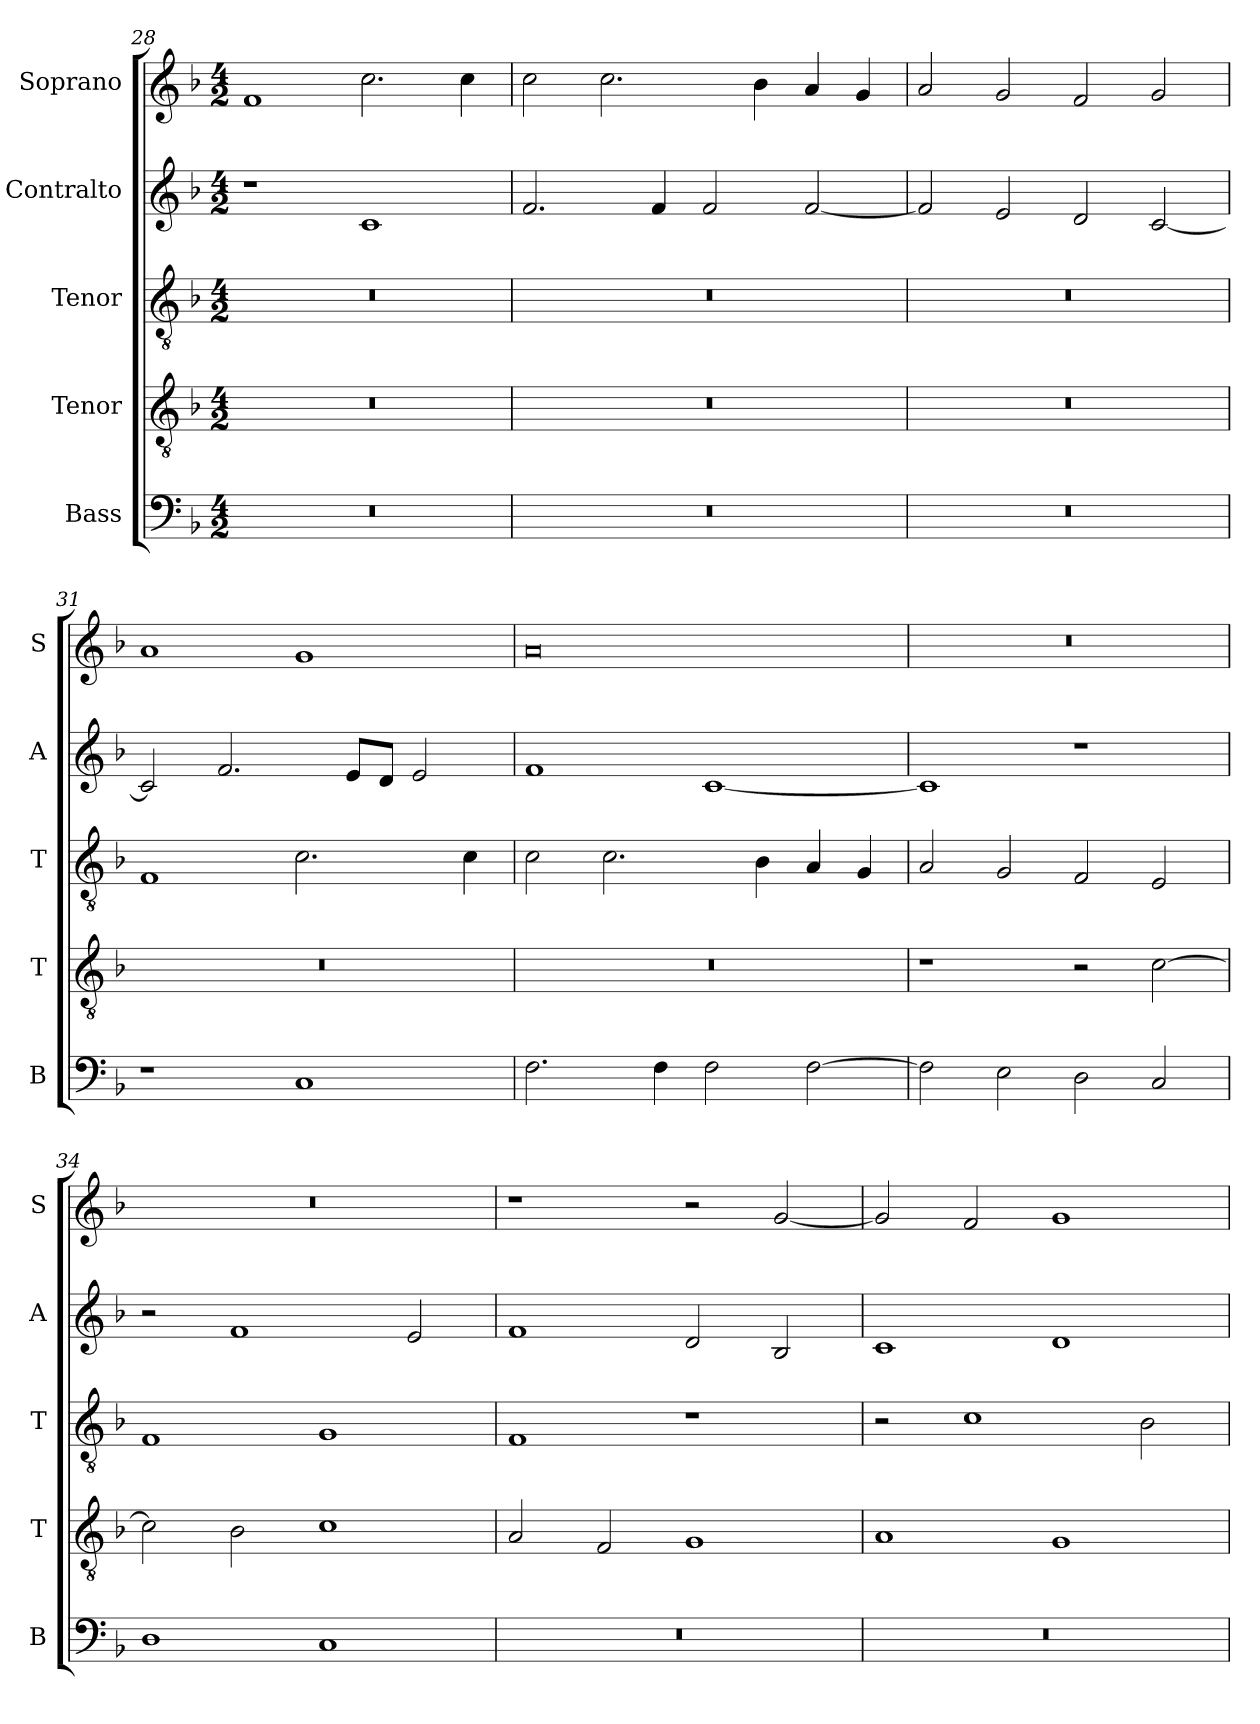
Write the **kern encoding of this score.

**kern	**kern	**kern	**kern	**kern
*part5	*part4	*part3	*part2	*part1
*staff5	*staff4	*staff3	*staff2	*staff1
*I"Bass	*I"Tenor	*I"Tenor	*I"Contralto	*I"Soprano
*I'B	*I'T	*I'T	*I'A	*I'S
*clefF4	*clefGv2	*clefGv2	*clefG2	*clefG2
*k[b-]	*k[b-]	*k[b-]	*k[b-]	*k[b-]
*F:ion	*F:ion	*F:ion	*F:ion	*F:ion
*M4/2	*M4/2	*M4/2	*M4/2	*M4/2
=28	=28	=28	=28	=28
0r	0r	0r	1r	1f
.	.	.	1c	2.cc
.	.	.	.	4cc
=29	=29	=29	=29	=29
0r	0r	0r	2.f	2cc
.	.	.	.	2.cc
.	.	.	4f	.
.	.	.	2f	.
.	.	.	.	4b-
.	.	.	[2f	4a
.	.	.	.	4g
=30	=30	=30	=30	=30
0r	0r	0r	2f]	2a
.	.	.	2e	2g
.	.	.	2d	2f
.	.	.	[2c	2g
=31	=31	=31	=31	=31
1r	0r	1F	2c]	1a
.	.	.	2.f	.
1C	.	2.c	.	1g
.	.	.	8e/L	.
.	.	.	8d/J	.
.	.	.	2e	.
.	.	4c	.	.
=32	=32	=32	=32	=32
2.F	0r	2c	1f	0a
.	.	2.c	.	.
4F	.	.	.	.
2F	.	.	[1c	.
.	.	4B-	.	.
[2F	.	4A	.	.
.	.	4G	.	.
=33	=33	=33	=33	=33
2F]	1r	2A	1c]	0r
2E	.	2G	.	.
2D	2r	2F	1r	.
2C	[2c	2E	.	.
=34	=34	=34	=34	=34
1D	2c]	1F	2r	0r
.	2B-	.	1f	.
1C	1c	1G	.	.
.	.	.	2e	.
=35	=35	=35	=35	=35
0r	2A	1F	1f	1r
.	2F	.	.	.
.	1G	1r	2d	2r
.	.	.	2B-	[2g
=36	=36	=36	=36	=36
0r	1A	2r	1c	2g]
.	.	1c	.	2f
.	1G	.	1d	1g
.	.	2B-	.	.
=	=	=	=	=
*-	*-	*-	*-	*-
